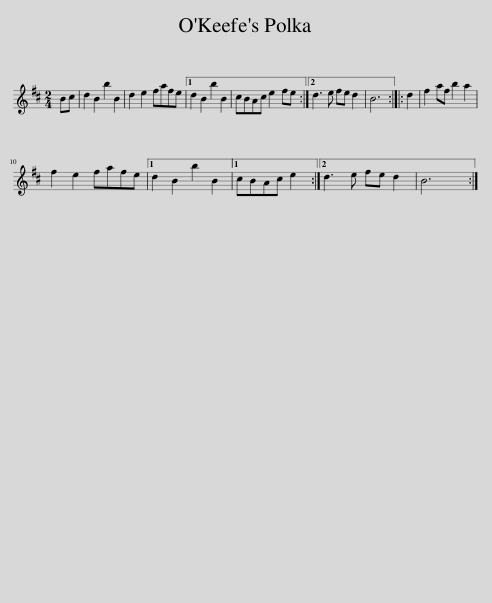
X:1
L:1/8
M:2/4
I:linebreak $
K:Bmin
V:1 treble
V:1
 Bc | d2 B2 b2 B2 | d2 e2 fafe |1 d2 B2 b2 B2 | cBAc e2 fe :|2 %5
 d3 e fe d2 | B6 :: d2 | f2 af b2 a2 |$ f2 e2 fafe |1 %10
 d2 B2 b2 B2 ||1 cBAc e2 :|2 d3 e fe d2 | B6 :| %14
